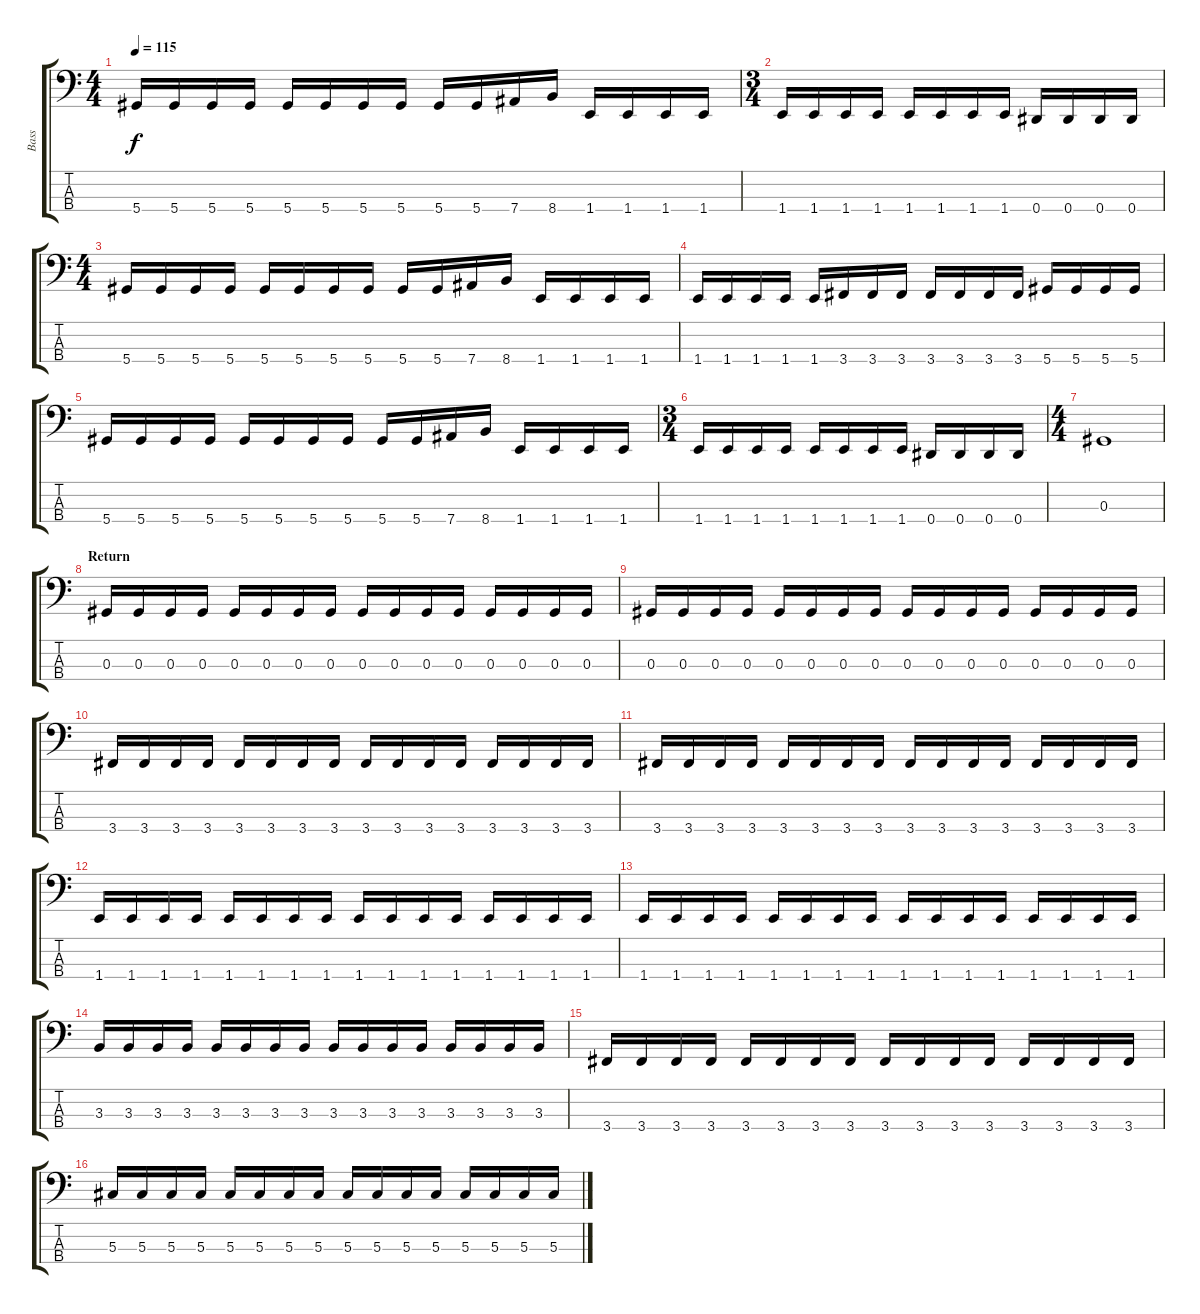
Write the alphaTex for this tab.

\track ("Bass" "Bass") {instrument electricbassfinger}
\staff {score tabs}
\tuning (Gb2 Db2 Ab1 Eb1) {hide}
\ts (4 4)
\tempo 115
\clef f4
\ks c
5.4.16{dy f} 5.4.16 5.4.16 5.4.16 5.4.16 5.4.16 5.4.16 5.4.16 5.4.16 5.4.16 7.4.16 8.4.16 1.4.16 1.4.16 1.4.16 1.4.16 |
\ts (3 4)
1.4.16 1.4.16 1.4.16 1.4.16 1.4.16 1.4.16 1.4.16 1.4.16 0.4.16 0.4.16 0.4.16 0.4.16 |
\ts (4 4)
5.4.16 5.4.16 5.4.16 5.4.16 5.4.16 5.4.16 5.4.16 5.4.16 5.4.16 5.4.16 7.4.16 8.4.16 1.4.16 1.4.16 1.4.16 1.4.16 |
1.4.16 1.4.16 1.4.16 1.4.16 1.4.16 3.4.16 3.4.16 3.4.16 3.4.16 3.4.16 3.4.16 3.4.16 5.4.16 5.4.16 5.4.16 5.4.16 |
5.4.16 5.4.16 5.4.16 5.4.16 5.4.16 5.4.16 5.4.16 5.4.16 5.4.16 5.4.16 7.4.16 8.4.16 1.4.16 1.4.16 1.4.16 1.4.16 |
\ts (3 4)
1.4.16 1.4.16 1.4.16 1.4.16 1.4.16 1.4.16 1.4.16 1.4.16 0.4.16 0.4.16 0.4.16 0.4.16 |
\ts (4 4)
0.3.1 |
\section ("" "Return")
0.3.16 0.3.16 0.3.16 0.3.16 0.3.16 0.3.16 0.3.16 0.3.16 0.3.16 0.3.16 0.3.16 0.3.16 0.3.16 0.3.16 0.3.16 0.3.16 |
0.3.16 0.3.16 0.3.16 0.3.16 0.3.16 0.3.16 0.3.16 0.3.16 0.3.16 0.3.16 0.3.16 0.3.16 0.3.16 0.3.16 0.3.16 0.3.16 |
3.4.16 3.4.16 3.4.16 3.4.16 3.4.16 3.4.16 3.4.16 3.4.16 3.4.16 3.4.16 3.4.16 3.4.16 3.4.16 3.4.16 3.4.16 3.4.16 |
3.4.16 3.4.16 3.4.16 3.4.16 3.4.16 3.4.16 3.4.16 3.4.16 3.4.16 3.4.16 3.4.16 3.4.16 3.4.16 3.4.16 3.4.16 3.4.16 |
1.4.16 1.4.16 1.4.16 1.4.16 1.4.16 1.4.16 1.4.16 1.4.16 1.4.16 1.4.16 1.4.16 1.4.16 1.4.16 1.4.16 1.4.16 1.4.16 |
1.4.16 1.4.16 1.4.16 1.4.16 1.4.16 1.4.16 1.4.16 1.4.16 1.4.16 1.4.16 1.4.16 1.4.16 1.4.16 1.4.16 1.4.16 1.4.16 |
3.3.16 3.3.16 3.3.16 3.3.16 3.3.16 3.3.16 3.3.16 3.3.16 3.3.16 3.3.16 3.3.16 3.3.16 3.3.16 3.3.16 3.3.16 3.3.16 |
3.4.16 3.4.16 3.4.16 3.4.16 3.4.16 3.4.16 3.4.16 3.4.16 3.4.16 3.4.16 3.4.16 3.4.16 3.4.16 3.4.16 3.4.16 3.4.16 |
5.3.16 5.3.16 5.3.16 5.3.16 5.3.16 5.3.16 5.3.16 5.3.16 5.3.16 5.3.16 5.3.16 5.3.16 5.3.16 5.3.16 5.3.16 5.3.16
